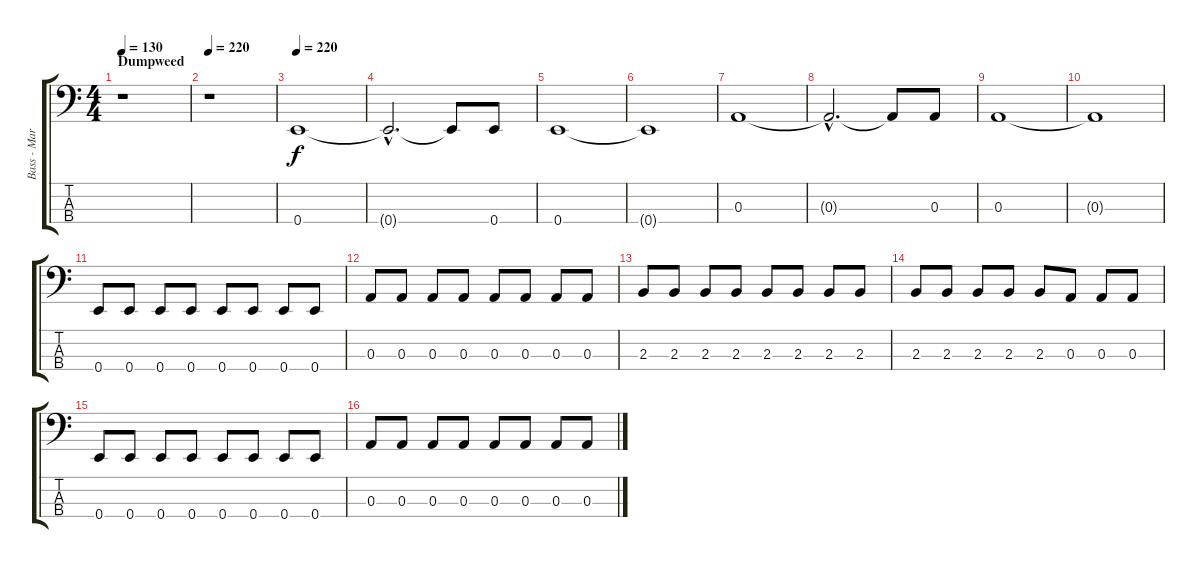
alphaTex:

\track ("Bass - Mark Allan Hoppus" "Bass - Mar") {instrument electricbasspick}
\staff {score tabs}
\tuning (G2 D2 A1 E1) {hide}
\ts (4 4)
\section ("" "Dumpweed")
\tempo 130
\clef f4
\ks c
r.1{dy f instrument electricbasspick} |
\tempo 220
r.1 |
\tempo 220
0.4.1 |
0.4{hac t}.2{d} 0.4{t}.8 0.4.8 |
0.4.1 |
0.4{t}.1 |
0.3.1 |
0.3{hac t}.2{d} 0.3{t}.8 0.3.8 |
0.3.1 |
0.3{t}.1 |
0.4.8 0.4.8 0.4.8 0.4.8 0.4.8 0.4.8 0.4.8 0.4.8 |
0.3.8 0.3.8 0.3.8 0.3.8 0.3.8 0.3.8 0.3.8 0.3.8 |
2.3.8 2.3.8 2.3.8 2.3.8 2.3.8 2.3.8 2.3.8 2.3.8 |
2.3.8 2.3.8 2.3.8 2.3.8 2.3.8 0.3.8 0.3.8 0.3.8 |
0.4.8 0.4.8 0.4.8 0.4.8 0.4.8 0.4.8 0.4.8 0.4.8 |
0.3.8 0.3.8 0.3.8 0.3.8 0.3.8 0.3.8 0.3.8 0.3.8
